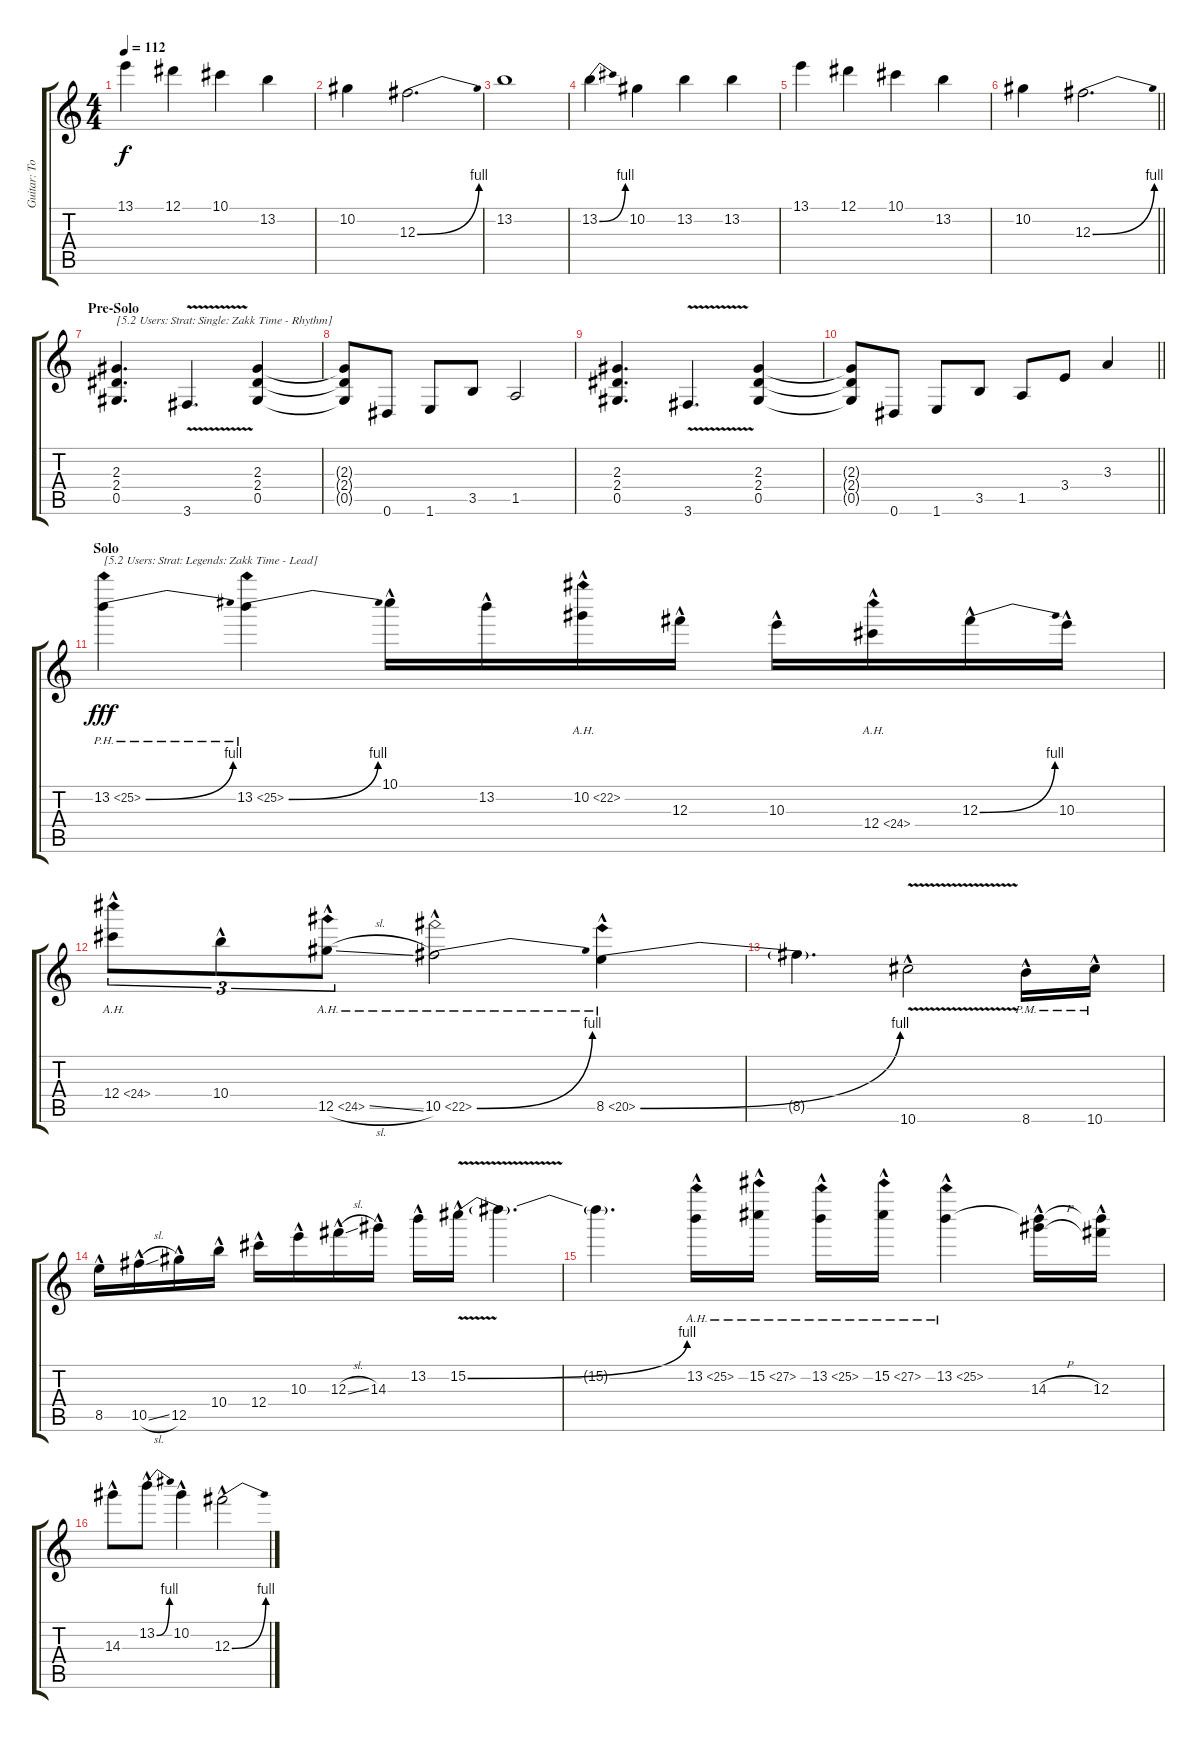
\track ("Guitar: Tony" "Guitar: To") {instrument overdrivenguitar}
\staff {score tabs}
\tuning (Eb4 Bb3 Gb3 Db3 Ab2 Eb2) {hide}
\ts (4 4)
\tempo 112
\clef g2
\ks c
13.1.4{dy f} 12.1.4 10.1.4 13.2.4 |
10.2.4 12.3{be (bend 0 0 60 4)}.2{d} |
13.2.1 |
13.2{be (bend 0 0 60 4)}.4 10.2.4 13.2.4 13.2.4 |
13.1.4 12.1.4 10.1.4 13.2.4 |
\barLineRight lightlight
10.2.4 12.3{be (bend 0 0 60 4)}.2{d} |
\section ("" "Pre-Solo")
(2.3 2.4 0.5).4{d txt "[5.2 Users: Strat: Single: Zakk Time - Rhythm]" volume 13 instrument overdrivenguitar} 3.6{v}.4{d} (2.3 2.4 0.5).4 |
(2.3{t} 2.4{t} 0.5{t}).8 0.6.8 1.6.8 3.5.8 1.5.2 |
(2.3 2.4 0.5).4{d} 3.6{v}.4{d} (2.3 2.4 0.5).4 |
\barLineRight lightlight
(2.3{t} 2.4{t} 0.5{t}).8 0.6.8 1.6.8 3.5.8 1.5.8 3.4.8 3.3.4 |
\section ("" "Solo")
13.2{be (bend 0 0 60 4) ph 12}.4{ot 8vb txt "[5.2 Users: Strat: Legends: Zakk Time - Lead]" dy fff volume 16 instrument overdrivenguitar} 13.2{be (bend 0 0 60 4) ph 12}.4{ot 8vb} 10.1{hac}.16{ot 8vb} 13.2{hac}.16{ot 8vb} 10.2{ah 12 hac}.16{ot 8vb} 12.3{hac}.16{ot 8vb} 10.3{hac}.16{ot 8vb} 12.4{ah 12 hac}.16{ot 8vb} 12.3{be (bend 0 0 60 4) hac}.16{ot 8vb} 10.3{hac}.16{ot 8vb} |
12.4{ah 12 hac}.8{tu (3 2) ot 8vb} 10.4{hac}.8{tu (3 2) ot 8vb} 12.5{ah 12 sl hac}.8{tu (3 2) ot 8vb} 10.5{be (bend 0 0 60 4) ah 12 hac}.2{ot 8vb} 8.5{be (bend 0 0 60 4) ah 12 hac}.4{ot 8vb} |
8.5{t}.4{d ot 8vb} 10.6{v hac}.2{ot 8vb} 8.6{hac pm}.16{ot 8vb} 10.6{hac pm}.16{ot 8vb} |
8.5{hac}.16{ot 8vb} 10.5{sl hac}.16{ot 8vb} 12.5{hac}.16{ot 8vb} 10.4{hac}.16{ot 8vb} 12.4{hac}.16{ot 8vb} 10.3{hac}.16{ot 8vb} 12.3{sl hac}.16{ot 8vb} 14.3{hac}.16{ot 8vb} 13.2{hac}.16{ot 8vb} 15.2{be (bend 0 0 60 4) v hac}.16{ot 8vb} 15.2{t}.4{d ot 8vb} |
15.2{t}.4{d ot 8vb} 13.2{ah 12 hac}.16{ot 8vb} 15.2{ah 12 hac}.16{ot 8vb} 13.2{ah 12 hac}.16{ot 8vb} 15.2{ah 12 hac}.16{ot 8vb} 13.2{ah 12 hac}.4{ot 8vb} (13.2{t} 14.3{h hac}).16{ot 8vb} (13.2{t} 12.3{hac}).16{ot 8vb} |
14.3{hac}.8{ot 8vb} 13.2{be (bend 0 0 60 4) hac}.8{ot 8vb} 10.2{hac}.4{ot 8vb} 12.3{be (bend 0 0 60 4) hac}.2{ot 8vb}
